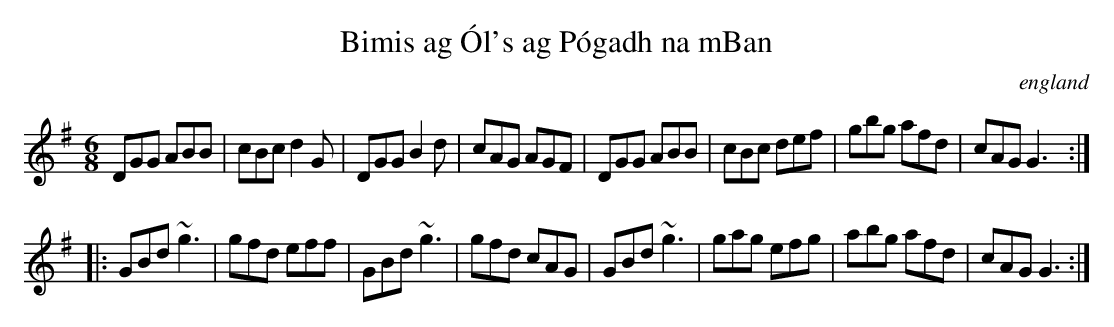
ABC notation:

X:1
T:Bimis ag \'Ol's ag P\'ogadh na mBan
O:england
M:6/8
K:G
DGG ABB|cBc d2G|DGG B2d|cAG AGF|DGG ABB|cBc def|gbg afd|cAG G3:|
|:GBd ~g3|gfd eff|GBd ~g3|gfd cAG|GBd ~g3|gag efg|abg afd|cAG G3:|
